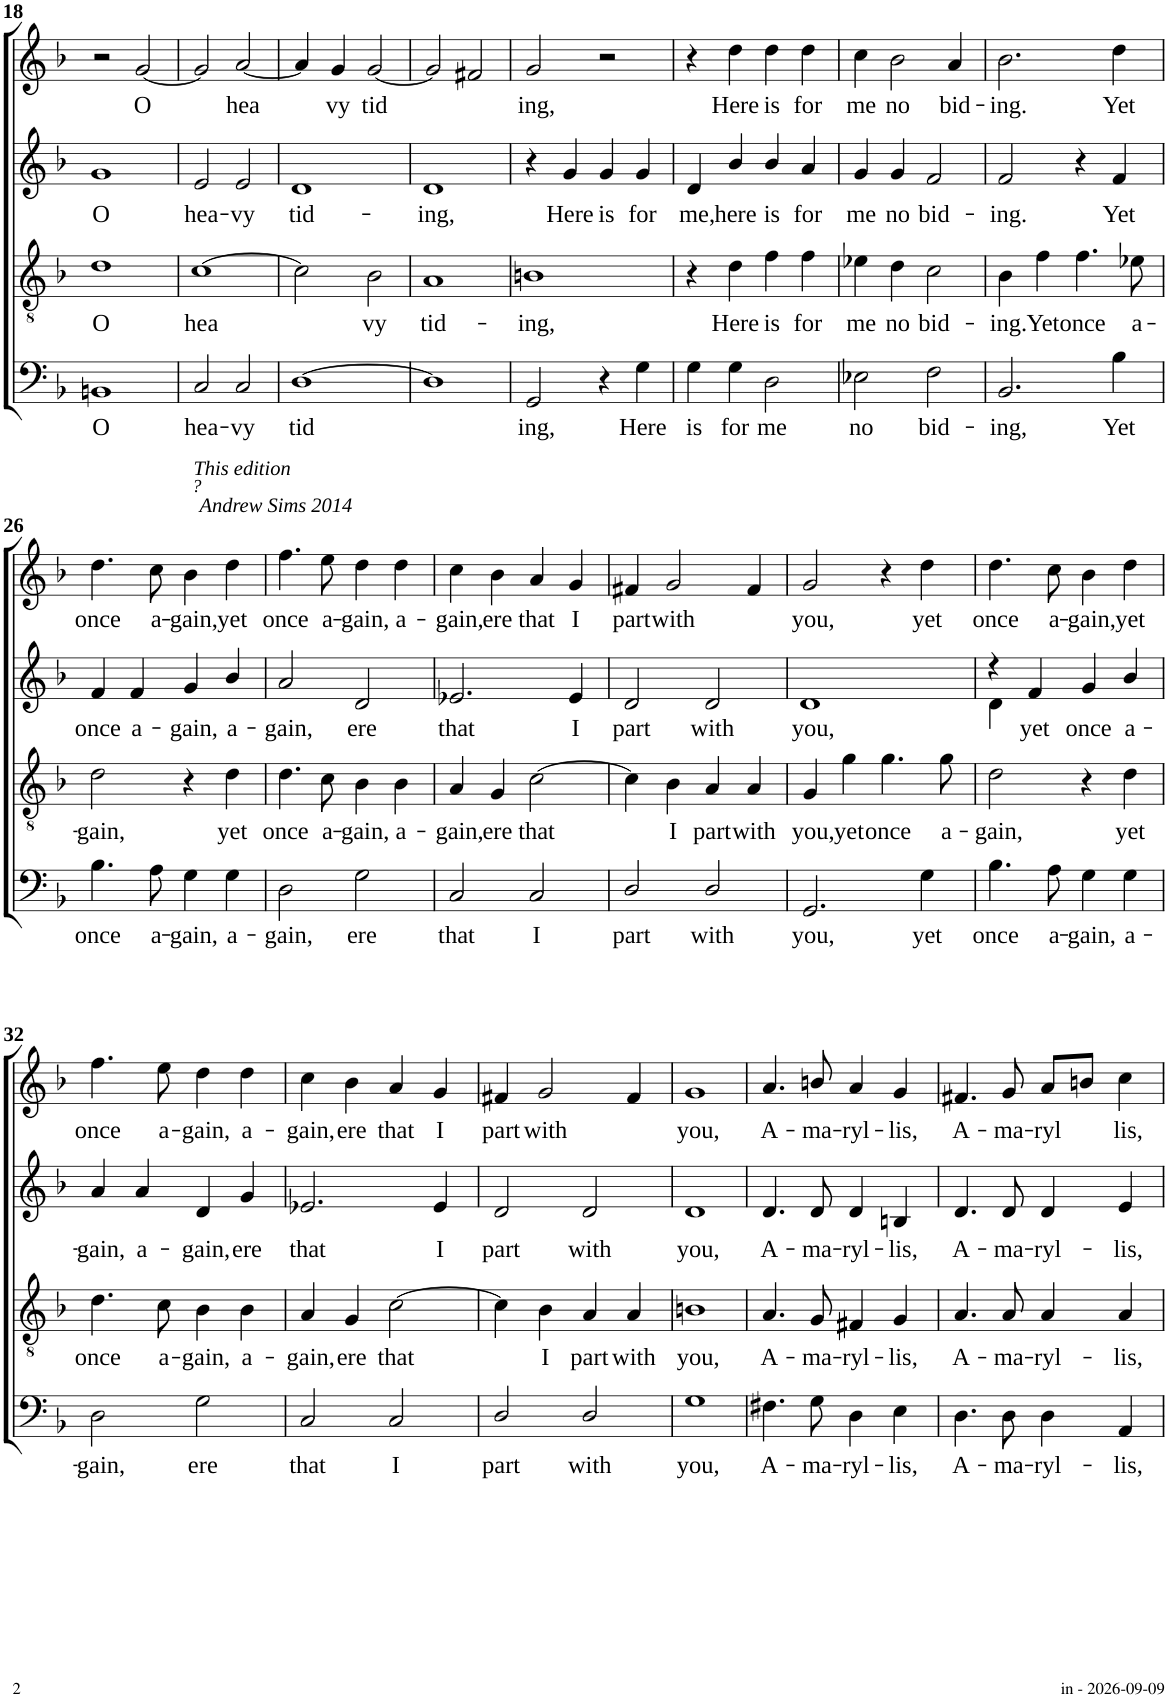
**kern	**text	**kern	**text	**kern	**text	**kern	**text
*part4	*part4	*part3	*part3	*part2	*part2	*part1	*part1
*staff4	*staff4	*staff3	*staff3	*staff2	*staff2	*staff1	*staff1
*I"B.	*	*I"T.	*	*I"A.	*	*I"S.	*
!!LO:PB:g=z
*clefF4	*	*clefGv2	*	*clefG2	*	*clefG2	*
*k[b-]	*	*k[b-]	*	*k[b-]	*	*k[b-]	*
*F:	*	*F:	*	*F:	*	*F:	*
*M2/2	*	*M2/2	*	*M2/2	*	*M2/2	*
=18	=18	=18	=18	=18	=18	=18	=18
!	!LO:LY:b	!	!LO:LY:b	!	!LO:LY:b	!	!
1BBn	O	1d	O	1g	O	2r	.
!	!	!	!	!	!	!	!LO:LY:b
.	.	.	.	.	.	[2g/	O
=19	=19	=19	=19	=19	=19	=19	=19
!LO:TX:b:i:t=This edition	!	!	!	!	!	!	!
!LO:TX:b:i:t=?	!	!	!	!	!	!	!
!LO:TX:b:i:t=Andrew Sims 2014	!	!	!	!	!	!	!
!	!LO:LY:b	!	!LO:LY:b	!	!LO:LY:b	!	!
2C/	hea-	[1c	hea	2e/	hea-	2g/]	.
!	!LO:LY:b	!	!	!	!LO:LY:b	!	!LO:LY:b
2C/	-vy	.	.	2e/	-vy	[2a/	hea
=20	=20	=20	=20	=20	=20	=20	=20
!	!LO:LY:b	!	!	!	!LO:LY:b	!	!
[1D	tid	2c\]	.	1d	tid-	4a/]	.
!	!	!	!	!	!	!	!LO:LY:b
.	.	.	.	.	.	4g/	vy
!	!	!	!LO:LY:b	!	!	!	!LO:LY:b
.	.	2B-\	vy	.	.	[2g/	tid
=21	=21	=21	=21	=21	=21	=21	=21
!	!	!	!LO:LY:b	!	!LO:LY:b	!	!
1D]	.	1A	tid-	1d	-ing,	2g/]	.
.	.	.	.	.	.	2f#X/	.
=22	=22	=22	=22	=22	=22	=22	=22
!	!LO:LY:b	!	!LO:LY:b	!	!	!	!LO:LY:b
2GG/	ing,	1Bn	-ing,	4r	.	2g/	ing,
!	!	!	!	!	!LO:LY:b	!	!
.	.	.	.	4g/	Here	.	.
!	!	!	!	!	!LO:LY:b	!	!
4r	.	.	.	4g/	is	2r	.
!	!LO:LY:b	!	!	!	!LO:LY:b	!	!
4G\	Here	.	.	4g/	for	.	.
=23	=23	=23	=23	=23	=23	=23	=23
!	!LO:LY:b	!	!	!	!LO:LY:b	!	!
4G\	is	4r	.	4d/	me,	4r	.
!	!LO:LY:b	!	!LO:LY:b	!	!LO:LY:b	!	!LO:LY:b
4G\	for	4d\	Here	4b-/	here	4dd\	Here
!	!LO:LY:b	!	!LO:LY:b	!	!LO:LY:b	!	!LO:LY:b
2D\	me	4f\	is	4b-/	is	4dd\	is
!	!	!	!LO:LY:b	!	!LO:LY:b	!	!LO:LY:b
.	.	4f\	for	4a/	for	4dd\	for
=24	=24	=24	=24	=24	=24	=24	=24
!	!LO:LY:b	!	!LO:LY:b	!	!LO:LY:b	!	!LO:LY:b
2E-X\	no	4e-X\	me	4g/	me	4cc\	me
!	!	!	!LO:LY:b	!	!LO:LY:b	!	!LO:LY:b
.	.	4d\	no	4g/	no	2b-\	no
!	!LO:LY:b	!	!LO:LY:b	!	!LO:LY:b	!	!
2F\	bid-	2c\	bid-	2f/	bid-	.	.
!	!	!	!	!	!	!	!LO:LY:b
.	.	.	.	.	.	4a/	bid-
=25	=25	=25	=25	=25	=25	=25	=25
!	!LO:LY:b	!	!LO:LY:b	!	!LO:LY:b	!	!LO:LY:b
2.BB-/	-ing,	4B-\	-ing.	2f/	-ing.	2.b-\	-ing.
!	!	!	!LO:LY:b	!	!	!	!
.	.	4f\	Yet	.	.	.	.
!	!	!	!LO:LY:b	!	!	!	!
.	.	4.f\	once	4r	.	.	.
!	!LO:LY:b	!	!	!	!LO:LY:b	!	!LO:LY:b
4B-\	Yet	.	.	4f/	Yet	4dd\	Yet
!	!	!	!LO:LY:b	!	!	!	!
.	.	8e-X\	a-	.	.	.	.
!!LO:LB:g=z
=26	=26	=26	=26	=26	=26	=26	=26
!	!LO:LY:b	!	!LO:LY:b	!	!LO:LY:b	!	!LO:LY:b
4.B-\	once	2d\	-gain,	4f/	once	4.dd\	once
!	!	!	!	!	!LO:LY:b	!	!
.	.	.	.	4f/	a-	.	.
!	!LO:LY:b	!	!	!	!	!	!LO:LY:b
8A\	a-	.	.	.	.	8cc\	a-
!	!LO:LY:b	!	!	!	!LO:LY:b	!	!LO:LY:b
4G\	-gain,	4r	.	4g/	-gain,	4b-\	-gain,
!	!LO:LY:b	!	!LO:LY:b	!	!LO:LY:b	!	!LO:LY:b
4G\	a-	4d\	yet	4b-/	a-	4dd\	yet
=27	=27	=27	=27	=27	=27	=27	=27
!	!LO:LY:b	!	!LO:LY:b	!	!LO:LY:b	!	!LO:LY:b
2D\	-gain,	4.d\	once	2a/	-gain,	4.ff\	once
!	!	!	!LO:LY:b	!	!	!	!LO:LY:b
.	.	8c\	a-	.	.	8ee\	a-
!	!LO:LY:b	!	!LO:LY:b	!	!LO:LY:b	!	!LO:LY:b
2G\	ere	4B-\	-gain,	2d/	ere	4dd\	-gain,
!	!	!	!LO:LY:b	!	!	!	!LO:LY:b
.	.	4B-\	a-	.	.	4dd\	a-
=28	=28	=28	=28	=28	=28	=28	=28
!	!LO:LY:b	!	!LO:LY:b	!	!LO:LY:b	!	!LO:LY:b
2C/	that	4A/	-gain,	2.e-X/	that	4cc\	-gain,
!	!	!	!LO:LY:b	!	!	!	!LO:LY:b
.	.	4G/	ere	.	.	4b-\	ere
!	!LO:LY:b	!	!LO:LY:b	!	!	!	!LO:LY:b
2C/	I	[2c\	that	.	.	4a/	that
!	!	!	!	!	!LO:LY:b	!	!LO:LY:b
.	.	.	.	4e-/	I	4g/	I
=29	=29	=29	=29	=29	=29	=29	=29
!	!LO:LY:b	!	!	!	!LO:LY:b	!	!LO:LY:b
2D/	part	4c\]	.	2d/	part	4f#X/	part
!	!	!	!LO:LY:b	!	!	!	!LO:LY:b
.	.	4B-\	I	.	.	2g/	with
!	!LO:LY:b	!	!LO:LY:b	!	!LO:LY:b	!	!
2D/	with	4A/	part	2d/	with	.	.
!	!	!	!LO:LY:b	!	!	!	!
.	.	4A/	with	.	.	4f#/	.
=30	=30	=30	=30	=30	=30	=30	=30
!	!LO:LY:b	!	!LO:LY:b	!	!LO:LY:b	!	!LO:LY:b
2.GG/	you,	4G/	you,	1d	you,	2g/	you,
!	!	!	!LO:LY:b	!	!	!	!
.	.	4g\	yet	.	.	.	.
!	!	!	!LO:LY:b	!	!	!	!
.	.	4.g\	once	.	.	4r	.
!	!LO:LY:b	!	!	!	!	!	!LO:LY:b
4G\	yet	.	.	.	.	4dd\	yet
!	!	!	!LO:LY:b	!	!	!	!
.	.	8g\	a-	.	.	.	.
=31	=31	=31	=31	=31	=31	=31	=31
!	!LO:LY:b	!	!LO:LY:b	!	!	!	!LO:LY:b
*	*	*	*	*^	*	*	*
4.B-\	once	2d\	-gain,	4r	4d\	.	4.dd\	once
!	!	!	!	!	!	!LO:LY:b	!	!
.	.	.	.	4f/	2.ryy	yet	.	.
!	!LO:LY:b	!	!	!	!	!	!	!LO:LY:b
8A\	a-	.	.	.	.	.	8cc\	a-
!	!LO:LY:b	!	!	!	!	!LO:LY:b	!	!LO:LY:b
4G\	-gain,	4r	.	4g/	.	once	4b-\	-gain,
!	!LO:LY:b	!	!LO:LY:b	!	!	!LO:LY:b	!	!LO:LY:b
4G\	a-	4d\	yet	4b-/	.	a-	4dd\	yet
*	*	*	*	*v	*v	*	*	*
!!LO:LB:g=z
=32	=32	=32	=32	=32	=32	=32	=32
!	!LO:LY:b	!	!LO:LY:b	!	!LO:LY:b	!	!LO:LY:b
2D\	-gain,	4.d\	once	4a/	-gain,	4.ff\	once
!	!	!	!	!	!LO:LY:b	!	!
.	.	.	.	4a/	a-	.	.
!	!	!	!LO:LY:b	!	!	!	!LO:LY:b
.	.	8c\	a-	.	.	8ee\	a-
!	!LO:LY:b	!	!LO:LY:b	!	!LO:LY:b	!	!LO:LY:b
2G\	ere	4B-\	-gain,	4d/	-gain,	4dd\	-gain,
!	!	!	!LO:LY:b	!	!LO:LY:b	!	!LO:LY:b
.	.	4B-\	a-	4g/	ere	4dd\	a-
=33	=33	=33	=33	=33	=33	=33	=33
!	!LO:LY:b	!	!LO:LY:b	!	!LO:LY:b	!	!LO:LY:b
2C/	that	4A/	-gain,	2.e-X/	that	4cc\	-gain,
!	!	!	!LO:LY:b	!	!	!	!LO:LY:b
.	.	4G/	ere	.	.	4b-\	ere
!	!LO:LY:b	!	!LO:LY:b	!	!	!	!LO:LY:b
2C/	I	[2c\	that	.	.	4a/	that
!	!	!	!	!	!LO:LY:b	!	!LO:LY:b
.	.	.	.	4e-/	I	4g/	I
=34	=34	=34	=34	=34	=34	=34	=34
!	!LO:LY:b	!	!	!	!LO:LY:b	!	!LO:LY:b
2D/	part	4c\]	.	2d/	part	4f#X/	part
!	!	!	!LO:LY:b	!	!	!	!LO:LY:b
.	.	4B-\	I	.	.	2g/	with
!	!LO:LY:b	!	!LO:LY:b	!	!LO:LY:b	!	!
2D/	with	4A/	part	2d/	with	.	.
!	!	!	!LO:LY:b	!	!	!	!
.	.	4A/	with	.	.	4f#/	.
=35	=35	=35	=35	=35	=35	=35	=35
!	!LO:LY:b	!	!LO:LY:b	!	!LO:LY:b	!	!LO:LY:b
1G	you,	1Bn	you,	1d	you,	1g	you,
=36	=36	=36	=36	=36	=36	=36	=36
!	!LO:LY:b	!	!LO:LY:b	!	!LO:LY:b	!	!LO:LY:b
4.F#X\	A-	4.A/	A-	4.d/	A-	4.a/	A-
!	!LO:LY:b	!	!LO:LY:b	!	!LO:LY:b	!	!LO:LY:b
8G\	-ma-	8G/	-ma-	8d/	-ma-	8bn/	-ma-
!	!LO:LY:b	!	!LO:LY:b	!	!LO:LY:b	!	!LO:LY:b
4D\	-ryl-	4F#X/	-ryl-	4d/	-ryl-	4a/	-ryl-
!	!LO:LY:b	!	!LO:LY:b	!	!LO:LY:b	!	!LO:LY:b
4E\	-lis,	4G/	-lis,	4Bn/	-lis,	4g/	-lis,
=37	=37	=37	=37	=37	=37	=37	=37
!	!LO:LY:b	!	!LO:LY:b	!	!LO:LY:b	!	!LO:LY:b
4.D\	A-	4.A/	A-	4.d/	A-	4.f#X/	A-
!	!LO:LY:b	!	!LO:LY:b	!	!LO:LY:b	!	!LO:LY:b
8D\	-ma-	8A/	-ma-	8d/	-ma-	8g/	-ma-
!	!LO:LY:b	!	!LO:LY:b	!	!LO:LY:b	!	!LO:LY:b
4D\	-ryl-	4A/	-ryl-	4d/	-ryl-	8a/L	-ryl
.	.	.	.	.	.	8bn/J	.
!	!LO:LY:b	!	!LO:LY:b	!	!LO:LY:b	!	!LO:LY:b
4AA/	-lis,	4A/	-lis,	4e/	-lis,	4cc\	lis,
=	=	=	=	=	=	=	=
*-	*-	*-	*-	*-	*-	*-	*-
